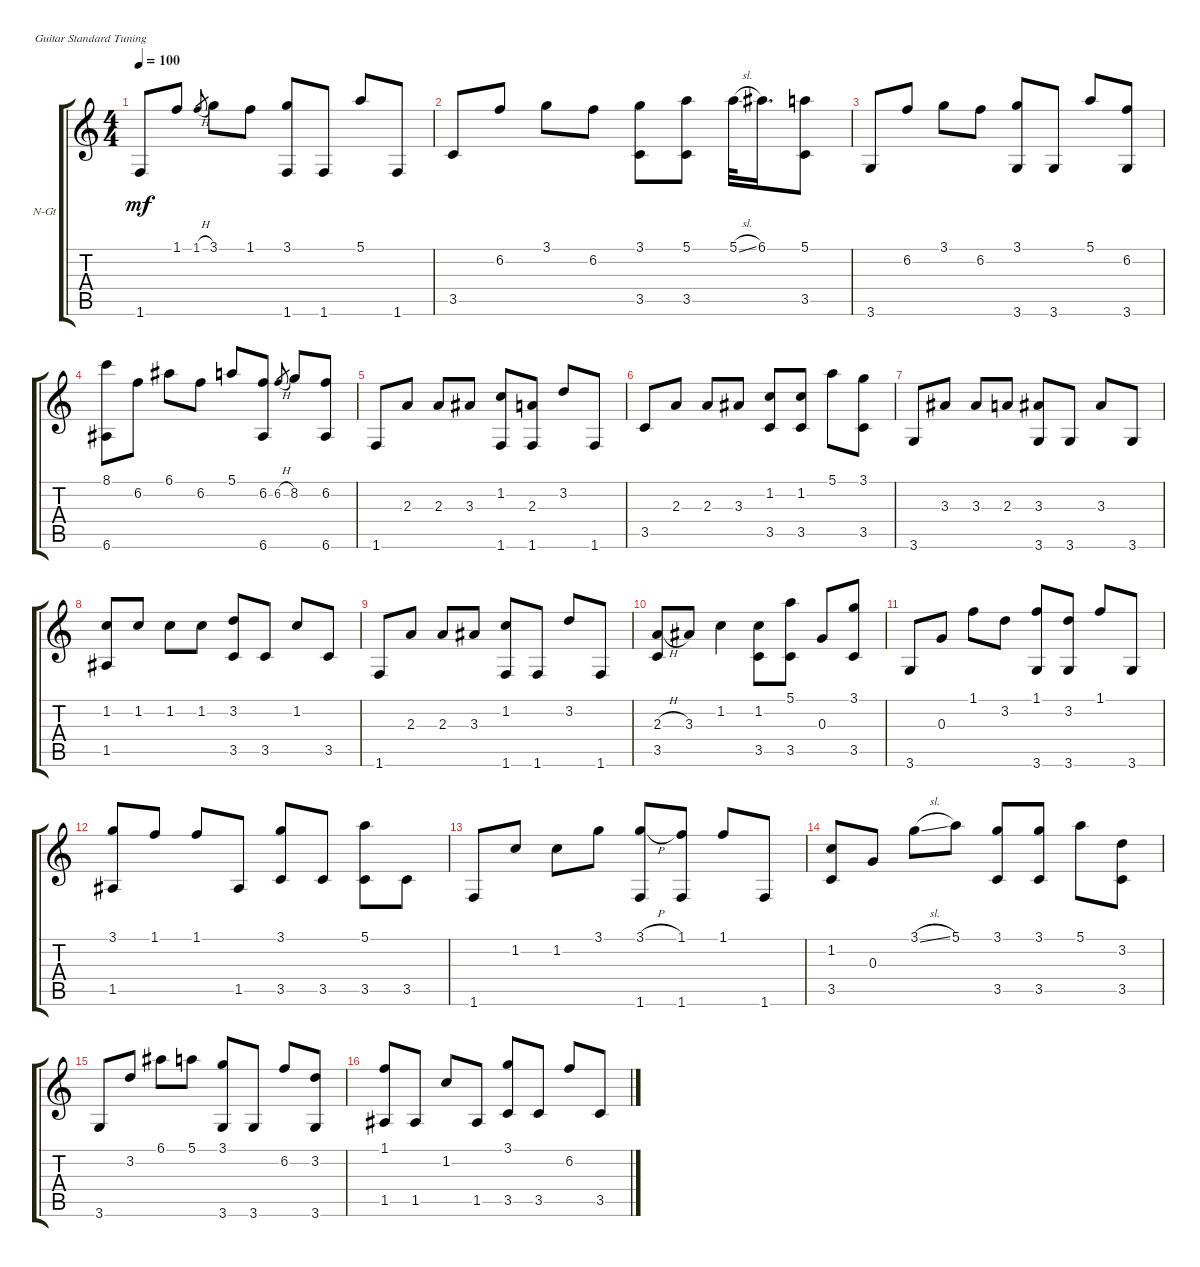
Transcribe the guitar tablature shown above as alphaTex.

\defaultSystemsLayout 4
\bracketExtendMode groupsimilarinstruments
\firstSystemTrackNameOrientation horizontal
\otherSystemsTrackNameOrientation horizontal
\track ("Nylon Guitar" "N-Gt") {instrument acousticguitarnylon}
\staff {score tabs}
\tuning (E4 B3 G3 D3 A2 E2)
\ts (4 4)
\tempo 100
\clef g2
\ks c
1.6.8{dy mf} 1.1.8 1.1{h}.8{gr} 3.1.8 1.1.8 (3.1 1.6).8 1.6.8 5.1.8 1.6.8 |
3.5.8 6.2.8 3.1.8 6.2.8 (3.5 3.1).8 (5.1 3.5).8 5.1{sl}.32 6.1.16{d} (5.1 3.5).8 |
3.6.8 6.2.8 3.1.8 6.2.8 (3.1 3.6).8 3.6.8 5.1.8 (6.2 3.6).8 |
(6.6 8.1).8 6.2.8 6.1.8 6.2.8 5.1.8 (6.2 6.6).8 6.2{h}.8{gr} 8.2.8 (6.2 6.6).8 |
1.6.8 2.3.8 2.3.8 3.3.8 (1.2 1.6).8 (1.6 2.3).8 3.2.8 1.6.8 |
3.5.8 2.3.8 2.3.8 3.3.8 (1.2 3.5).8 (3.5 1.2).8 5.1.8 (3.5 3.1).8 |
3.6.8 3.3.8 3.3.8 2.3.8 (3.3 3.6).8 3.6.8 3.3.8 3.6.8 |
(1.5 1.2).8 1.2.8 1.2.8 1.2.8 (3.2 3.5).8 3.5.8 1.2.8 3.5.8 |
1.6.8 2.3.8 2.3.8 3.3.8 (1.6 1.2).8 1.6.8 3.2.8 1.6.8 |
(3.5 2.3{h}).8 3.3.8 1.2.4 (1.2 3.5).8 (3.5 5.1).8 0.3.8 (3.5 3.1).8 |
3.6.8 0.3.8 1.1.8 3.2.8 (1.1 3.6).8 (3.6 3.2).8 1.1.8 3.6.8 |
(1.5 3.1).8 1.1.8 1.1.8 1.5.8 (3.5 3.1).8 3.5.8 (3.5 5.1).8 3.5.8 |
1.6.8 1.2.8 1.2.8 3.1.8 (3.1{h} 1.6).8 (1.1 1.6).8 1.1.8 1.6.8 |
(1.2 3.5).8 0.3.8 3.1{sl}.8 5.1.8 (3.1 3.5).8 (3.1 3.5).8 5.1.8 (3.2 3.5).8 |
3.6.8 3.2.8 6.1.8 5.1.8 (3.1 3.6).8 3.6.8 6.2.8 (3.2 3.6).8 |
(1.1 1.5).8 1.5.8 1.2.8 1.5.8 (3.5 3.1).8 3.5.8 6.2.8 3.5.8
